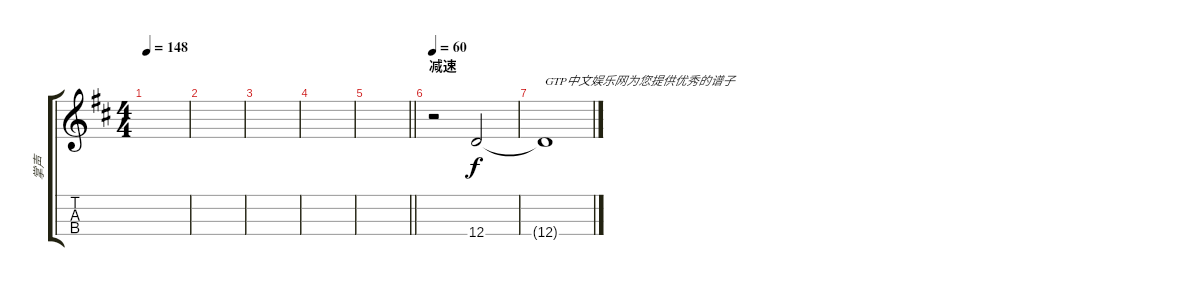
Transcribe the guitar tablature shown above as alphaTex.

\track ("掌声" "掌声") {instrument applause}
\staff {score tabs}
\tuning (E4 B3 G3 D3) {hide}
\ts (4 4)
\tempo 148
\clef g2
\ks d
|
|
|
|
\barLineRight lightlight
|
\section ("" "减速")
\tempo 60
r.2 12.4.2{volume 16} |
12.4{t}.1{txt "GTP中文娱乐网为您提供优秀的谱子"}
